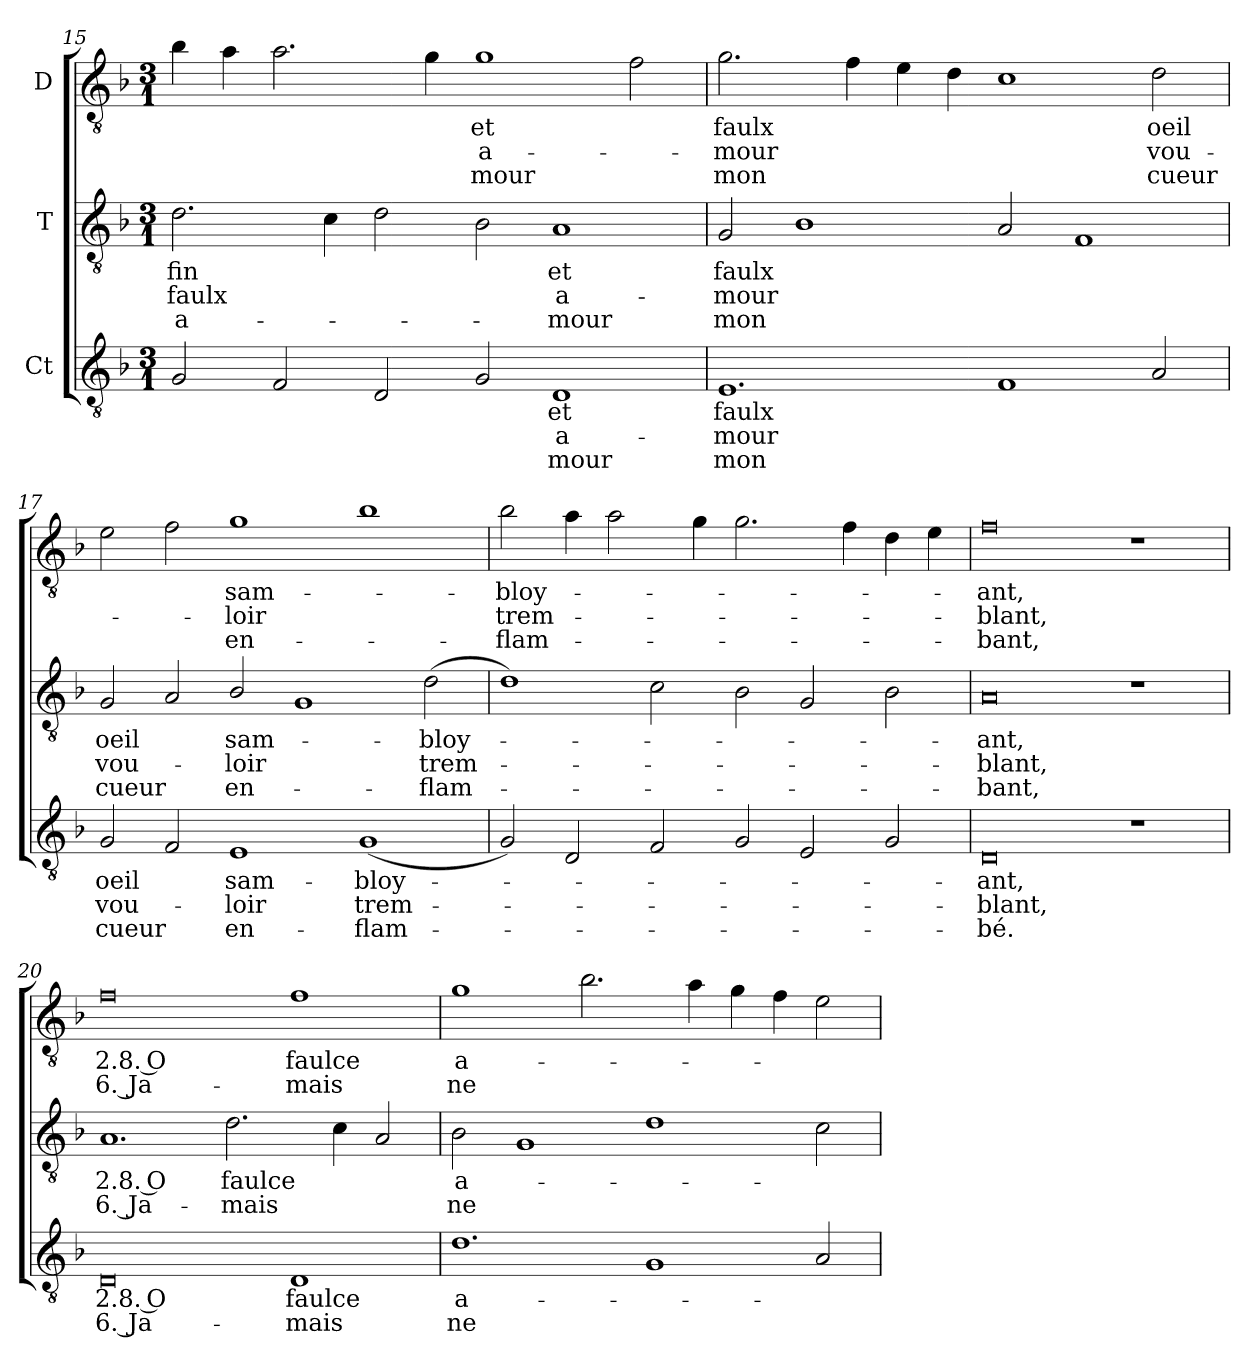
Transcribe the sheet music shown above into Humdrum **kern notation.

**kern	**text	**text	**text	**kern	**text	**text	**text	**kern	**text	**text	**text
*part3	*part3	*part3	*part3	*part2	*part2	*part2	*part2	*part1	*part1	*part1	*part1
*staff3	*staff3	*staff3	*staff3	*staff2	*staff2	*staff2	*staff2	*staff1	*staff1	*staff1	*staff1
*I"Ct	*	*	*	*I"T	*	*	*	*I"D	*	*	*
*clefGv2	*	*	*	*clefGv2	*	*	*	*clefGv2	*	*	*
*ITrd7c12	*	*	*	*ITrd7c12	*	*	*	*ITrd7c12	*	*	*
*k[b-]	*	*	*	*k[b-]	*	*	*	*k[b-]	*	*	*
*F:	*	*	*	*F:	*	*	*	*F:	*	*	*
*M3/1	*	*	*	*M3/1	*	*	*	*M3/1	*	*	*
=15	=15	=15	=15	=15	=15	=15	=15	=15	=15	=15	=15
!	!	!	!	!	!LO:LY:b:color=#000000	!LO:LY:b:color=#000000	!LO:LY:b:color=#000000	!	!	!	!
2GGi/	.	.	.	2.Di\	fin	faulx	a-	4B-i\	.	.	.
.	.	.	.	.	.	.	.	4Ai\	.	.	.
2FFi/	.	.	.	.	.	.	.	2.Ai\	.	.	.
.	.	.	.	4Ci\	.	.	.	.	.	.	.
2DDi/	.	.	.	2Di\	.	.	.	.	.	.	.
.	.	.	.	.	.	.	.	4Gi\	.	.	.
!	!	!	!	!	!	!	!	!	!LO:LY:b:color=#000000	!LO:LY:b:color=#000000	!LO:LY:b:color=#000000
2GGi/	.	.	.	2BB-i\	.	.	.	1Gi\	et	a-	-mour
!	!LO:LY:b:color=#000000	!LO:LY:b:color=#000000	!LO:LY:b:color=#000000	!	!	!	!	!	!	!	!
!	!	!	!	!	!LO:LY:b:color=#000000	!LO:LY:b:color=#000000	!LO:LY:b:color=#000000	!	!	!	!
1DDi/	et	a-	-mour	1AAi/	et	a-	-mour	.	.	.	.
.	.	.	.	.	.	.	.	2Fi\	.	.	.
=16	=16	=16	=16	=16	=16	=16	=16	=16	=16	=16	=16
!	!LO:LY:b:color=#000000	!LO:LY:b:color=#000000	!LO:LY:b:color=#000000	!	!	!	!	!	!	!	!
!	!	!	!	!	!LO:LY:b:color=#000000	!LO:LY:b:color=#000000	!LO:LY:b:color=#000000	!	!	!	!
!	!	!	!	!	!	!	!	!	!LO:LY:b:color=#000000	!LO:LY:b:color=#000000	!LO:LY:b:color=#000000
1.EEi/	faulx	-mour	mon	2GGi/	faulx	-mour	mon	2.Gi\	faulx	-mour	mon
.	.	.	.	1BB-i/	.	.	.	.	.	.	.
.	.	.	.	.	.	.	.	4Fi\	.	.	.
.	.	.	.	.	.	.	.	4Ei\	.	.	.
.	.	.	.	.	.	.	.	4Di\	.	.	.
1FFi/	.	.	.	2AAi/	.	.	.	1Ci\	.	.	.
.	.	.	.	1FFi/	.	.	.	.	.	.	.
!	!	!	!	!	!	!	!	!	!LO:LY:b:color=#000000	!LO:LY:b:color=#000000	!LO:LY:b:color=#000000
2AAi/	.	.	.	.	.	.	.	2Di\	oeil	vou-	cueur
=17	=17	=17	=17	=17	=17	=17	=17	=17	=17	=17	=17
!	!LO:LY:b:color=#000000	!LO:LY:b:color=#000000	!LO:LY:b:color=#000000	!	!	!	!	!	!	!	!
!	!	!	!	!	!LO:LY:b:color=#000000	!LO:LY:b:color=#000000	!LO:LY:b:color=#000000	!	!	!	!
2GGi/	oeil	vou-	cueur	2GGi/	oeil	vou-	cueur	2Ei\	.	.	.
2FFi/	.	.	.	2AAi/	.	.	.	2Fi\	.	.	.
!	!LO:LY:b:color=#000000	!LO:LY:b:color=#000000	!LO:LY:b:color=#000000	!	!	!	!	!	!	!	!
!	!	!	!	!	!LO:LY:b:color=#000000	!LO:LY:b:color=#000000	!LO:LY:b:color=#000000	!	!	!	!
!	!	!	!	!	!	!	!	!	!LO:LY:b:color=#000000	!LO:LY:b:color=#000000	!LO:LY:b:color=#000000
1EEi/	sam-	-loir	en-	2BB-i/	sam-	-loir	en-	1Gi\	sam-	-loir	en-
.	.	.	.	1GGi/	.	.	.	.	.	.	.
!	!LO:LY:b:color=#000000	!LO:LY:b:color=#000000	!LO:LY:b:color=#000000	!	!	!	!	!	!	!	!
(1GGi/	-bloy-	trem-	-flam-	.	.	.	.	1B-i\	.	.	.
!	!	!	!	!	!LO:LY:b:color=#000000	!LO:LY:b:color=#000000	!LO:LY:b:color=#000000	!	!	!	!
.	.	.	.	(2Di\	-bloy-	trem-	-flam-	.	.	.	.
!!LO:PB:g=z
=18	=18	=18	=18	=18	=18	=18	=18	=18	=18	=18	=18
!	!	!	!	!	!	!	!	!	!LO:LY:b:color=#000000	!LO:LY:b:color=#000000	!LO:LY:b:color=#000000
2GGi/)	.	.	.	1Di\)	.	.	.	2B-i\	-bloy-	trem-	-flam-
2DDi/	.	.	.	.	.	.	.	4Ai\	.	.	.
.	.	.	.	.	.	.	.	2Ai\	.	.	.
2FFi/	.	.	.	2Ci\	.	.	.	.	.	.	.
.	.	.	.	.	.	.	.	4Gi\	.	.	.
2GGi/	.	.	.	2BB-i\	.	.	.	2.Gi\	.	.	.
2EEi/	.	.	.	2GGi/	.	.	.	.	.	.	.
.	.	.	.	.	.	.	.	4Fi\	.	.	.
2GGi/	.	.	.	2BB-i\	.	.	.	4Di\	.	.	.
.	.	.	.	.	.	.	.	4Ei\	.	.	.
=19	=19	=19	=19	=19	=19	=19	=19	=19	=19	=19	=19
!	!LO:LY:b:color=#000000	!LO:LY:b:color=#000000	!LO:LY:b:color=#000000	!	!	!	!	!	!	!	!
!	!	!	!	!	!LO:LY:b:color=#000000	!LO:LY:b:color=#000000	!LO:LY:b:color=#000000	!	!	!	!
!	!	!	!	!	!	!	!	!	!LO:LY:b:color=#000000	!LO:LY:b:color=#000000	!LO:LY:b:color=#000000
0DDi/	-ant,	-blant,	-bé.	0AAi/	-ant,	-blant,	-bant,	0Fi\	-ant,	-blant,	-bant,
1r	.	.	.	1r	.	.	.	1r	.	.	.
=20	=20	=20	=20	=20	=20	=20	=20	=20	=20	=20	=20
!	!LO:LY:b:color=#000000	!LO:LY:b:color=#000000	!	!	!	!	!	!	!	!	!
!	!	!	!	!	!LO:LY:b:color=#000000	!LO:LY:b:color=#000000	!	!	!	!	!
!	!	!	!	!	!	!	!	!	!LO:LY:b:color=#000000	!LO:LY:b:color=#000000	!
0DDi/	2.8. O	6. Ja-	.	1.AAi/	2.8. O	6. Ja-	.	0Fi\	2.8. O	6. Ja-	.
!	!	!	!	!	!LO:LY:b:color=#000000	!LO:LY:b:color=#000000	!	!	!	!	!
.	.	.	.	2.Di\	faulce	-mais	.	.	.	.	.
!	!LO:LY:b:color=#000000	!LO:LY:b:color=#000000	!	!	!	!	!	!	!	!	!
!	!	!	!	!	!	!	!	!	!LO:LY:b:color=#000000	!LO:LY:b:color=#000000	!
1DDi/	faulce	-mais	.	.	.	.	.	1Fi\	faulce	-mais	.
.	.	.	.	4Ci\	.	.	.	.	.	.	.
.	.	.	.	2AAi/	.	.	.	.	.	.	.
=21	=21	=21	=21	=21	=21	=21	=21	=21	=21	=21	=21
!	!LO:LY:b:color=#000000	!LO:LY:b:color=#000000	!	!	!	!	!	!	!	!	!
!	!	!	!	!	!LO:LY:b:color=#000000	!LO:LY:b:color=#000000	!	!	!	!	!
!	!	!	!	!	!	!	!	!	!LO:LY:b:color=#000000	!LO:LY:b:color=#000000	!
1.Di\	a-	ne	.	2BB-i\	a-	ne	.	1Gi\	a-	ne	.
.	.	.	.	1GGi/	.	.	.	.	.	.	.
.	.	.	.	.	.	.	.	2.B-i\	.	.	.
1GGi/	.	.	.	1Di\	.	.	.	.	.	.	.
.	.	.	.	.	.	.	.	4Ai\	.	.	.
.	.	.	.	.	.	.	.	4Gi\	.	.	.
.	.	.	.	.	.	.	.	4Fi\	.	.	.
2AAi/	.	.	.	2Ci\	.	.	.	2Ei\	.	.	.
=	=	=	=	=	=	=	=	=	=	=	=
*-	*-	*-	*-	*-	*-	*-	*-	*-	*-	*-	*-
